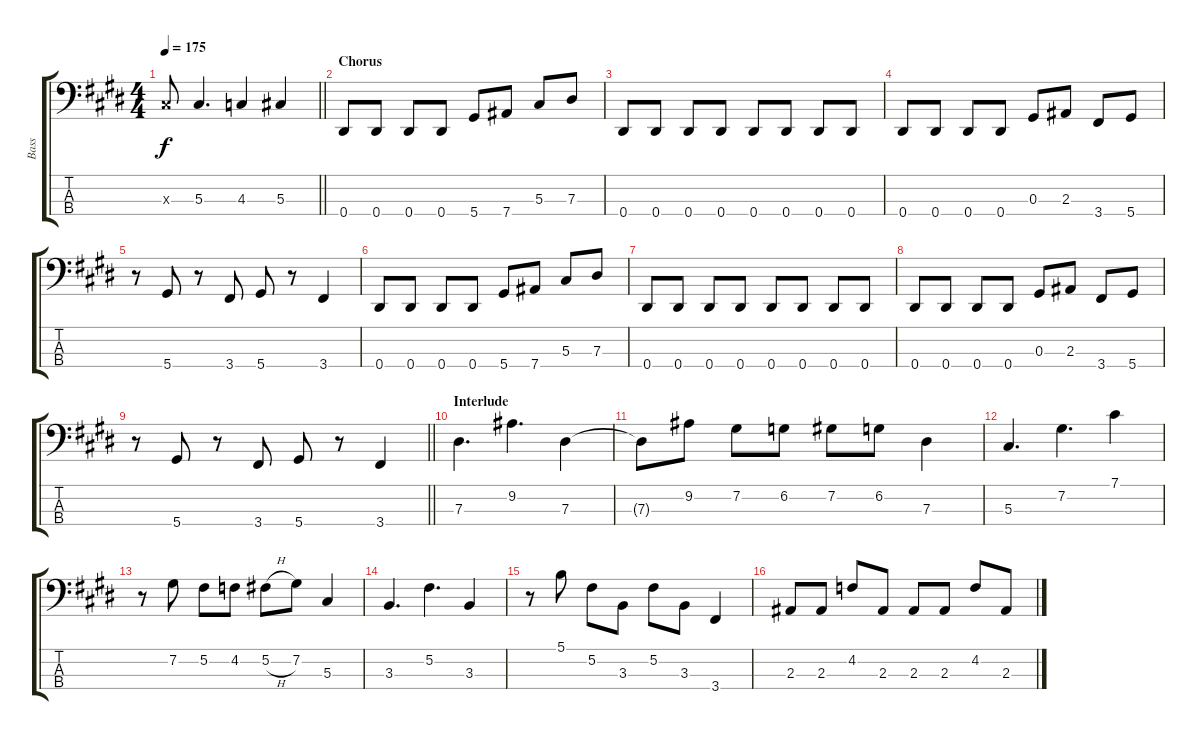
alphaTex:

\track ("Bass" "Bass") {instrument electricbassfinger}
\staff {score tabs}
\tuning (Gb2 Db2 Ab1 Eb1) {hide}
\ts (4 4)
\tempo 175
\clef f4
\barLineRight lightlight
\ks e
5.3{x}.8{dy f} 5.3.4{d} 4.3.4 5.3.4 |
\section ("" "Chorus")
0.4.8 0.4.8 0.4.8 0.4.8 5.4.8 7.4.8 5.3.8 7.3.8 |
0.4.8 0.4.8 0.4.8 0.4.8 0.4.8 0.4.8 0.4.8 0.4.8 |
0.4.8 0.4.8 0.4.8 0.4.8 0.3.8 2.3.8 3.4.8 5.4.8 |
r.8 5.4.8 r.8 3.4.8 5.4.8 r.8 3.4.4 |
0.4.8 0.4.8 0.4.8 0.4.8 5.4.8 7.4.8 5.3.8 7.3.8 |
0.4.8 0.4.8 0.4.8 0.4.8 0.4.8 0.4.8 0.4.8 0.4.8 |
0.4.8 0.4.8 0.4.8 0.4.8 0.3.8 2.3.8 3.4.8 5.4.8 |
\barLineRight lightlight
r.8 5.4.8 r.8 3.4.8 5.4.8 r.8 3.4.4 |
\section ("" "Interlude")
7.3.4{d} 9.2.4{d} 7.3.4 |
7.3{t}.8 9.2.8 7.2.8 6.2.8 7.2.8 6.2.8 7.3.4 |
5.3.4{d} 7.2.4{d} 7.1.4 |
r.8 7.2.8 5.2.8 4.2.8 5.2{h}.8 7.2.8 5.3.4 |
3.3.4{d} 5.2.4{d} 3.3.4 |
r.8 5.1.8 5.2.8 3.3.8 5.2.8 3.3.8 3.4.4 |
2.3.8 2.3.8 4.2.8 2.3.8 2.3.8 2.3.8 4.2.8 2.3.8
